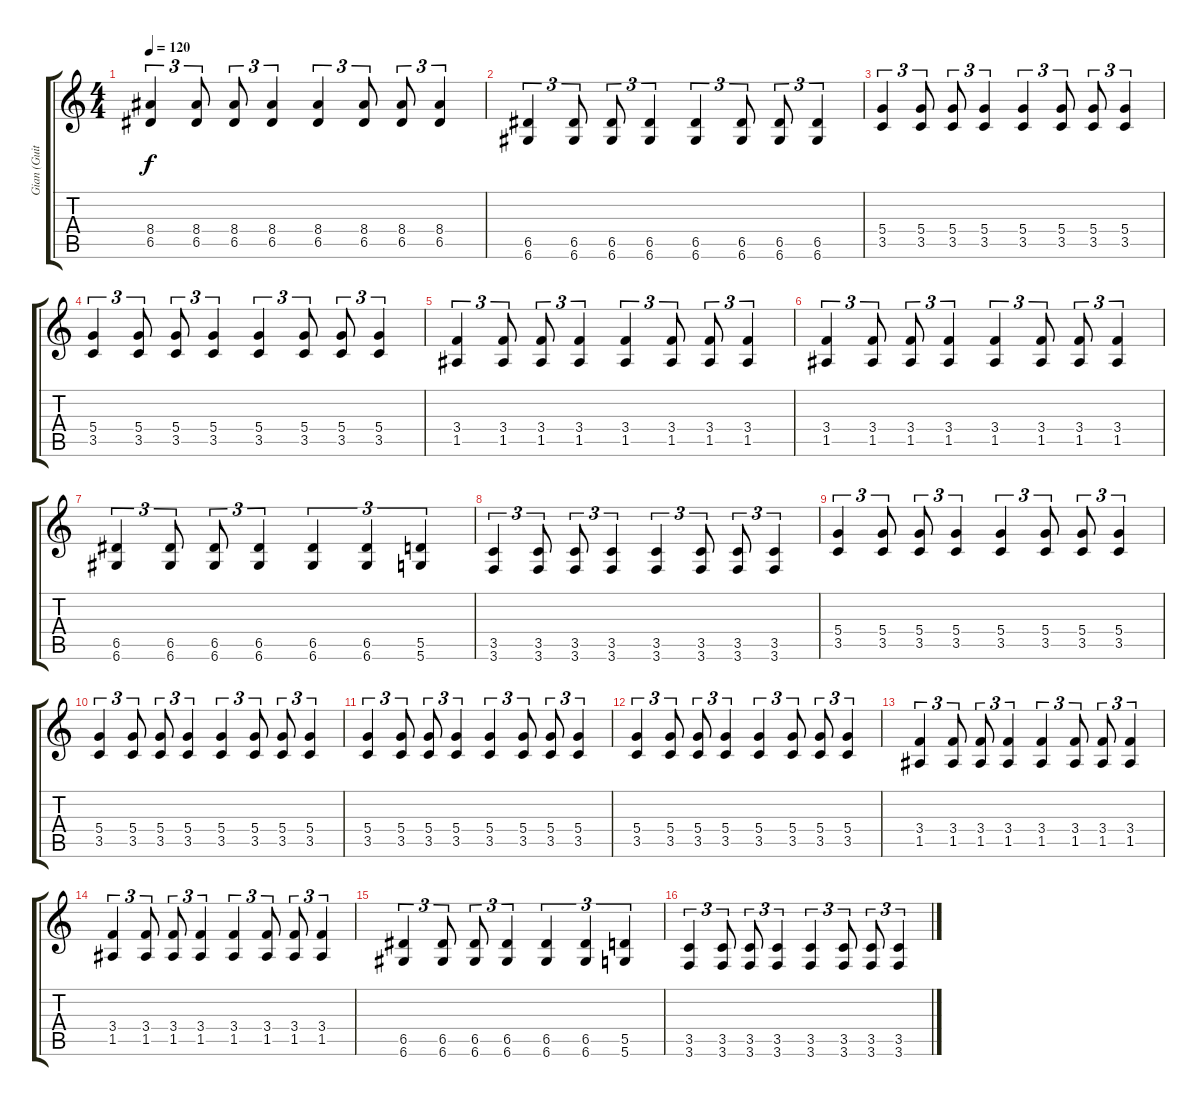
\track ("Gian (Guitar)" "Gian (Guit") {instrument distortionguitar}
\staff {score tabs}
\tuning (E4 B3 G3 D3 A2 D2) {hide}
\ts (4 4)
\tempo 120
\clef g2
\ks c
(8.4 6.5).4{tu (3 2) dy f} (8.4 6.5).8{tu (3 2)} (8.4 6.5).8{tu (3 2)} (8.4 6.5).4{tu (3 2)} (8.4 6.5).4{tu (3 2)} (8.4 6.5).8{tu (3 2)} (8.4 6.5).8{tu (3 2)} (8.4 6.5).4{tu (3 2)} |
(6.5 6.6).4{tu (3 2)} (6.5 6.6).8{tu (3 2)} (6.5 6.6).8{tu (3 2)} (6.5 6.6).4{tu (3 2)} (6.5 6.6).4{tu (3 2)} (6.5 6.6).8{tu (3 2)} (6.5 6.6).8{tu (3 2)} (6.5 6.6).4{tu (3 2)} |
(5.4 3.5).4{tu (3 2)} (5.4 3.5).8{tu (3 2)} (5.4 3.5).8{tu (3 2)} (5.4 3.5).4{tu (3 2)} (5.4 3.5).4{tu (3 2)} (5.4 3.5).8{tu (3 2)} (5.4 3.5).8{tu (3 2)} (5.4 3.5).4{tu (3 2)} |
(5.4 3.5).4{tu (3 2)} (5.4 3.5).8{tu (3 2)} (5.4 3.5).8{tu (3 2)} (5.4 3.5).4{tu (3 2)} (5.4 3.5).4{tu (3 2)} (5.4 3.5).8{tu (3 2)} (5.4 3.5).8{tu (3 2)} (5.4 3.5).4{tu (3 2)} |
(3.4 1.5).4{tu (3 2)} (3.4 1.5).8{tu (3 2)} (3.4 1.5).8{tu (3 2)} (3.4 1.5).4{tu (3 2)} (3.4 1.5).4{tu (3 2)} (3.4 1.5).8{tu (3 2)} (3.4 1.5).8{tu (3 2)} (3.4 1.5).4{tu (3 2)} |
(3.4 1.5).4{tu (3 2)} (3.4 1.5).8{tu (3 2)} (3.4 1.5).8{tu (3 2)} (3.4 1.5).4{tu (3 2)} (3.4 1.5).4{tu (3 2)} (3.4 1.5).8{tu (3 2)} (3.4 1.5).8{tu (3 2)} (3.4 1.5).4{tu (3 2)} |
(6.5 6.6).4{tu (3 2)} (6.5 6.6).8{tu (3 2)} (6.5 6.6).8{tu (3 2)} (6.5 6.6).4{tu (3 2)} (6.5 6.6).4{tu (3 2)} (6.5 6.6).4{tu (3 2)} (5.5 5.6).4{tu (3 2)} |
(3.5 3.6).4{tu (3 2)} (3.5 3.6).8{tu (3 2)} (3.5 3.6).8{tu (3 2)} (3.5 3.6).4{tu (3 2)} (3.5 3.6).4{tu (3 2)} (3.5 3.6).8{tu (3 2)} (3.5 3.6).8{tu (3 2)} (3.5 3.6).4{tu (3 2)} |
(5.4 3.5).4{tu (3 2)} (5.4 3.5).8{tu (3 2)} (5.4 3.5).8{tu (3 2)} (5.4 3.5).4{tu (3 2)} (5.4 3.5).4{tu (3 2)} (5.4 3.5).8{tu (3 2)} (5.4 3.5).8{tu (3 2)} (5.4 3.5).4{tu (3 2)} |
(5.4 3.5).4{tu (3 2)} (5.4 3.5).8{tu (3 2)} (5.4 3.5).8{tu (3 2)} (5.4 3.5).4{tu (3 2)} (5.4 3.5).4{tu (3 2)} (5.4 3.5).8{tu (3 2)} (5.4 3.5).8{tu (3 2)} (5.4 3.5).4{tu (3 2)} |
(5.4 3.5).4{tu (3 2)} (5.4 3.5).8{tu (3 2)} (5.4 3.5).8{tu (3 2)} (5.4 3.5).4{tu (3 2)} (5.4 3.5).4{tu (3 2)} (5.4 3.5).8{tu (3 2)} (5.4 3.5).8{tu (3 2)} (5.4 3.5).4{tu (3 2)} |
(5.4 3.5).4{tu (3 2)} (5.4 3.5).8{tu (3 2)} (5.4 3.5).8{tu (3 2)} (5.4 3.5).4{tu (3 2)} (5.4 3.5).4{tu (3 2)} (5.4 3.5).8{tu (3 2)} (5.4 3.5).8{tu (3 2)} (5.4 3.5).4{tu (3 2)} |
(3.4 1.5).4{tu (3 2)} (3.4 1.5).8{tu (3 2)} (3.4 1.5).8{tu (3 2)} (3.4 1.5).4{tu (3 2)} (3.4 1.5).4{tu (3 2)} (3.4 1.5).8{tu (3 2)} (3.4 1.5).8{tu (3 2)} (3.4 1.5).4{tu (3 2)} |
(3.4 1.5).4{tu (3 2)} (3.4 1.5).8{tu (3 2)} (3.4 1.5).8{tu (3 2)} (3.4 1.5).4{tu (3 2)} (3.4 1.5).4{tu (3 2)} (3.4 1.5).8{tu (3 2)} (3.4 1.5).8{tu (3 2)} (3.4 1.5).4{tu (3 2)} |
(6.5 6.6).4{tu (3 2)} (6.5 6.6).8{tu (3 2)} (6.5 6.6).8{tu (3 2)} (6.5 6.6).4{tu (3 2)} (6.5 6.6).4{tu (3 2)} (6.5 6.6).4{tu (3 2)} (5.5 5.6).4{tu (3 2)} |
(3.5 3.6).4{tu (3 2)} (3.5 3.6).8{tu (3 2)} (3.5 3.6).8{tu (3 2)} (3.5 3.6).4{tu (3 2)} (3.5 3.6).4{tu (3 2)} (3.5 3.6).8{tu (3 2)} (3.5 3.6).8{tu (3 2)} (3.5 3.6).4{tu (3 2)}
